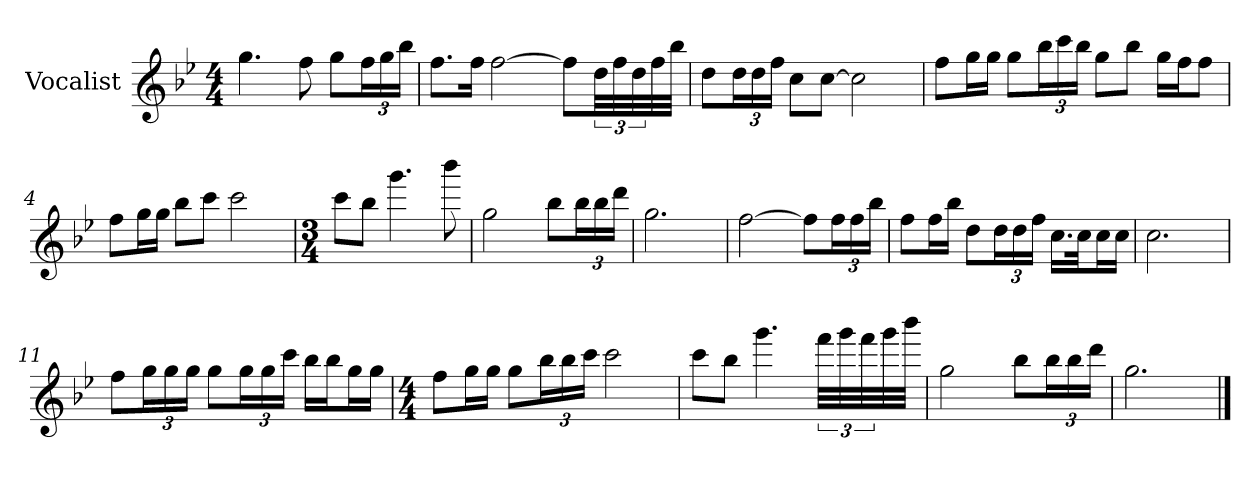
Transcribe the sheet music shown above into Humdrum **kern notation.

**kern
*part1
*staff1
*I"Vocalist
*k[b-e-]
*B-:
*M4/4
=
4.gg
8ff
8ggL
24ffL
24gg
24bb-JJ
=1
8.ffL
16ffJk
[2ff
8ffL]
48ddLL
48ff
48dd
32ff
32bb-JJJ
=2
8ddL
24ddL
24dd
24ffJJ
8ccL
[8ccJ
2cc]
=3
8ffL
16ggL
16ggJJ
8ggL
24bb-L
24ccc
24bb-JJ
8ggL
8bb-J
16ggLL
16ffJ
8ffJ
=4
8ffL
16ggL
16ggJJ
8bb-L
8cccJ
2ccc
=5
*M3/4
8cccL
8bb-J
4.ggg
8bbb-
=6
2gg
8bb-L
24bb-L
24bb-
24dddJJ
=7
2.gg
=8
[2ff
8ffL]
24ffL
24ff
24bb-JJ
=9
8ffL
16ffL
16bb-JJ
8ddL
24ddL
24dd
24ffJJ
16.ccLL
32ccJk
16ccL
16ccJJ
=10
2.cc
=11
8ffL
24ggL
24gg
24ggJJ
8ggL
24ggL
24gg
24cccJJ
16bb-LL
16bb-J
16ggL
16ggJJ
=12
*M4/4
8ffL
16ggL
16ggJJ
8ggL
24bb-L
24bb-
24cccJJ
2ccc
=13
8cccL
8bb-J
4.ggg
48fffLLL
48ggg
48fff
32ggg
32bbb-JJJ
=14
2gg
8bb-L
24bb-L
24bb-
24dddJJ
=15
2.gg
==
*-
